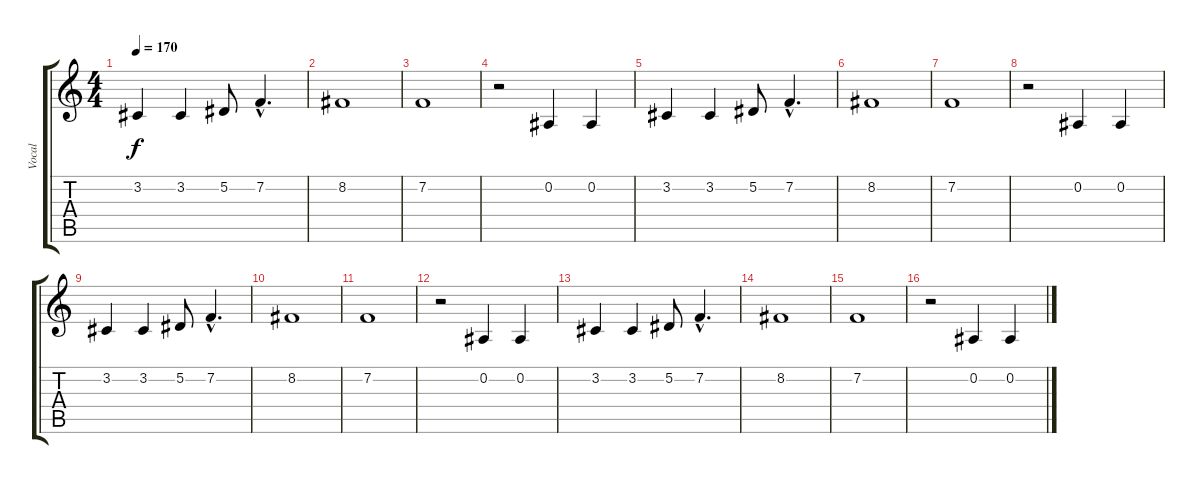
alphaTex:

\track ("Vocal" "Vocal") {instrument violin}
\staff {score tabs}
\tuning (Eb4 Bb3 Gb3 Db3 Ab2 Eb2) {hide}
\ts (4 4)
\tempo 170
\clef g2
\ks c
3.2.4{dy f} 3.2.4 5.2.8 7.2{hac}.4{d} |
8.2.1 |
7.2.1 |
r.2 0.2.4 0.2.4 |
3.2.4 3.2.4 5.2.8 7.2{hac}.4{d} |
8.2.1 |
7.2.1 |
r.2 0.2.4 0.2.4 |
3.2.4 3.2.4 5.2.8 7.2{hac}.4{d} |
8.2.1 |
7.2.1 |
r.2 0.2.4 0.2.4 |
3.2.4 3.2.4 5.2.8 7.2{hac}.4{d} |
8.2.1 |
7.2.1 |
r.2 0.2.4 0.2.4
